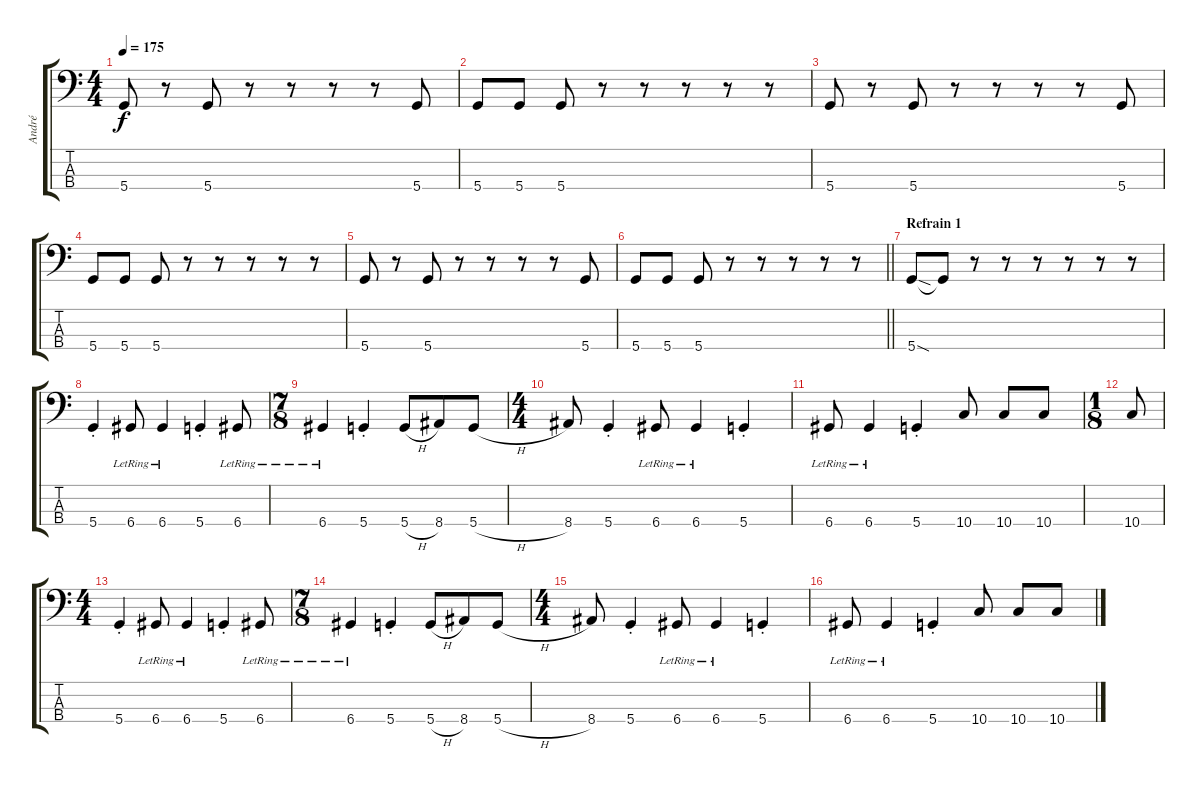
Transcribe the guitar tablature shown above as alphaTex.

\track ("André" "André") {instrument slapbass1}
\staff {score tabs}
\tuning (G2 D2 A1 D1) {hide}
\ts (4 4)
\tempo 175
\clef f4
\ks c
5.4.8{dy f} r.8 5.4.8 r.8 r.8 r.8 r.8 5.4.8 |
5.4.8 5.4.8 5.4.8 r.8 r.8 r.8 r.8 r.8 |
5.4.8 r.8 5.4.8 r.8 r.8 r.8 r.8 5.4.8 |
5.4.8 5.4.8 5.4.8 r.8 r.8 r.8 r.8 r.8 |
5.4.8 r.8 5.4.8 r.8 r.8 r.8 r.8 5.4.8 |
\barLineRight lightlight
5.4.8 5.4.8 5.4.8 r.8 r.8 r.8 r.8 r.8 |
\section ("" "Refrain 1")
5.4{sod}.8 5.4{t}.8 r.8 r.8 r.8 r.8 r.8 r.8 |
5.4{st}.4 6.4{lr}.8 6.4{lr}.4 5.4{st}.4 6.4{lr}.8 |
\ts (7 8)
6.4{lr}.4 5.4{st}.4 5.4{h}.8 8.4.8 5.4{h}.8 |
\ts (4 4)
8.4.8 5.4{st}.4 6.4{lr}.8 6.4{lr}.4 5.4{st}.4 |
6.4{lr}.8 6.4{lr}.4 5.4{st}.4 10.4.8 10.4.8 10.4.8 |
\ts (1 8)
10.4.8 |
\ts (4 4)
5.4{st}.4 6.4{lr}.8 6.4{lr}.4 5.4{st}.4 6.4{lr}.8 |
\ts (7 8)
6.4{lr}.4 5.4{st}.4 5.4{h}.8 8.4.8 5.4{h}.8 |
\ts (4 4)
8.4.8 5.4{st}.4 6.4{lr}.8 6.4{lr}.4 5.4{st}.4 |
6.4{lr}.8 6.4{lr}.4 5.4{st}.4 10.4.8 10.4.8 10.4.8
